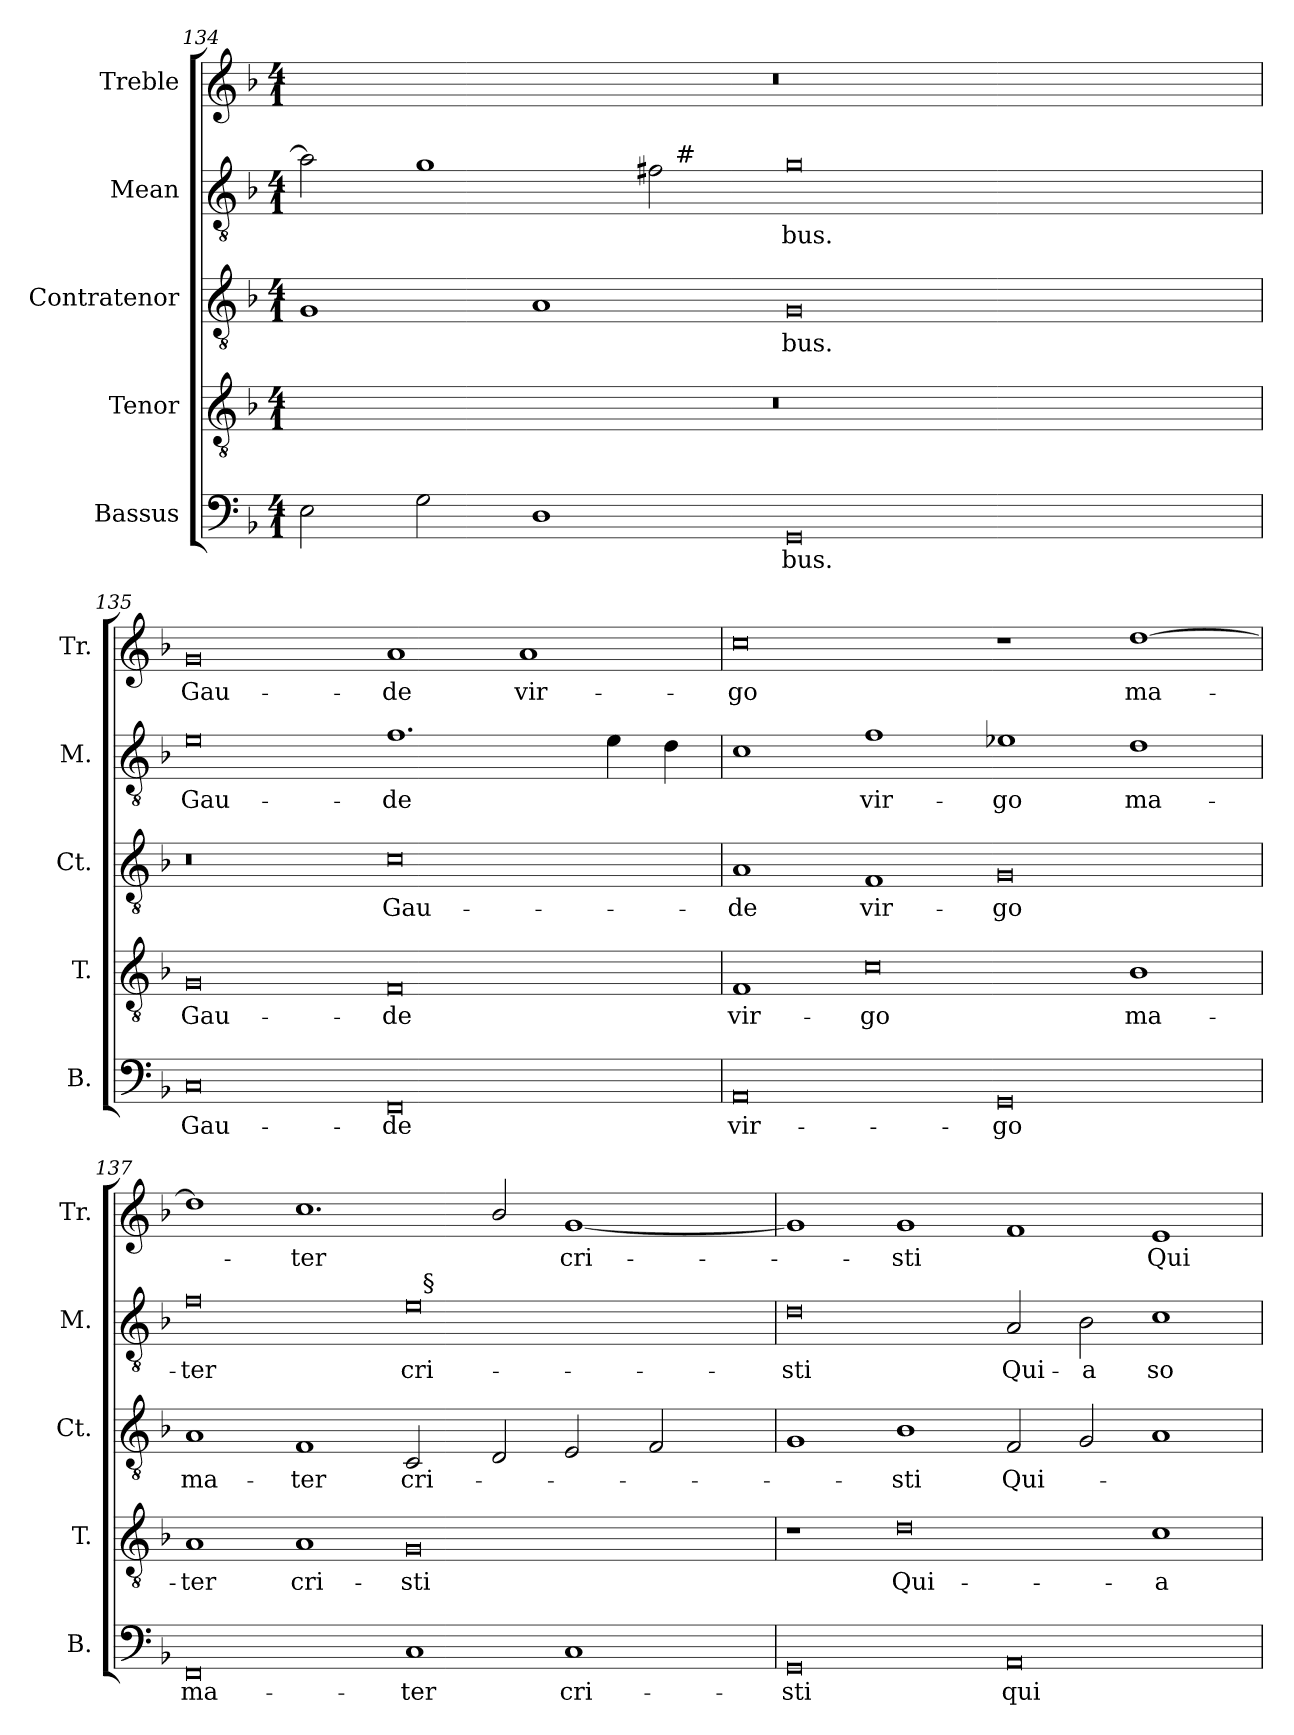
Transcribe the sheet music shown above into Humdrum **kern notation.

**kern	**text	**kern	**text	**kern	**text	**kern	**text	**kern	**text
*part5	*part5	*part4	*part4	*part3	*part3	*part2	*part2	*part1	*part1
*staff5	*staff5	*staff4	*staff4	*staff3	*staff3	*staff2	*staff2	*staff1	*staff1
*I"Bassus	*	*I"Tenor	*	*I"Contratenor	*	*I"Mean	*	*I"Treble	*
*I'B.	*	*I'T.	*	*I'Ct.	*	*I'M.	*	*I'Tr.	*
*clefF4	*	*clefGv2	*	*clefGv2	*	*clefGv2	*	*clefG2	*
*	*	*ITrd7c12	*	*ITrd7c12	*	*ITrd7c12	*	*	*
*k[b-]	*	*k[b-]	*	*k[b-]	*	*k[b-]	*	*k[b-]	*
*F:	*	*F:	*	*F:	*	*F:	*	*F:	*
*M4/1	*	*M4/1	*	*M4/1	*	*M4/1	*	*M4/1	*
=134	=134	=134	=134	=134	=134	=134	=134	=134	=134
!	!	!LO:N:vis=1	!	!	!	!	!	!LO:N:vis=1	!
*	*	*	*	*	*	*^	*	*	*
2Ei\	.	00r	.	1GGi	.	2Ai\]	1ryy	.	00r	.
2Gi\	.	.	.	.	.	1Gi	.	.	.	.
1Di	.	.	.	1AAi	.	.	2ryy	.	.	.
.	.	.	.	.	.	2F#i\	32ryy	.	.	.
.	.	.	.	.	.	.	256ryy	.	.	.
!	!	!	!	!	!	!	!LO:TX:a:t=#	!	!	!
.	.	.	.	.	.	.	1ryy	.	.	.
!	!LO:LY:b:color=#000000	!	!	!	!	!	!	!	!	!
!	!	!	!	!	!LO:LY:b:color=#000000	!	!	!	!	!
!	!	!	!	!	!	!	!	!LO:LY:b:color=#000000	!	!
0GGi	-bus.	.	.	0GGi	-bus.	0Gi	.	-bus.	.	.
.	.	.	.	.	.	.	1ryy	.	.	.
.	.	.	.	.	.	.	4ryy	.	.	.
.	.	.	.	.	.	.	8ryy	.	.	.
.	.	.	.	.	.	.	16ryy	.	.	.
.	.	.	.	.	.	.	64..ryy	.	.	.
*	*	*	*	*	*	*v	*v	*	*	*
!!LO:LB:g=z
=135`	=135`	=135`	=135`	=135`	=135`	=135`	=135`	=135`	=135`
*	*	*	*	*	*	*^	*	*	*
!	!LO:LY:b:color=#000000	!	!	!	!	!	!	!	!	!
*	*	*	*	*	*	*v	*v	*	*	*
*	*	*	*	*	*	*^	*	*	*
!	!	!	!LO:LY:b:color=#000000	!	!	!	!	!	!	!
*	*	*	*	*	*	*v	*v	*	*	*
*	*	*	*	*	*	*^	*	*	*
!	!	!	!	!	!	!	!	!LO:LY:b:color=#000000	!	!
*	*	*	*	*	*	*v	*v	*	*	*
*	*	*	*	*	*	*^	*	*	*
!	!	!	!	!	!	!	!	!	!	!LO:LY:b:color=#000000
*	*	*	*	*	*	*v	*v	*	*	*
0Ci	Gau-	0GGi	Gau-	0r	.	0Ei	Gau-	0gi	Gau-
!	!LO:LY:b:color=#000000	!	!	!	!	!	!	!	!
!	!	!	!LO:LY:b:color=#000000	!	!	!	!	!	!
!	!	!	!	!	!LO:LY:b:color=#000000	!	!	!	!
!	!	!	!	!	!	!	!LO:LY:b:color=#000000	!	!
!	!	!	!	!	!	!	!	!	!LO:LY:b:color=#000000
0FFi	-de	0FFi	-de	0Ci	Gau-	1.Fi	-de	1ai	-de
!	!	!	!	!	!	!	!	!	!LO:LY:b:color=#000000
.	.	.	.	.	.	.	.	1ai	vir-
.	.	.	.	.	.	4Ei\	.	.	.
.	.	.	.	.	.	4Di\	.	.	.
=136`	=136`	=136`	=136`	=136`	=136`	=136`	=136`	=136`	=136`
!	!LO:LY:b:color=#000000	!	!	!	!	!	!	!	!
!	!	!	!LO:LY:b:color=#000000	!	!	!	!	!	!
!	!	!	!	!	!LO:LY:b:color=#000000	!	!	!	!
!	!	!	!	!	!	!	!	!	!LO:LY:b:color=#000000
0AAi	vir-	1FFi	vir-	1AAi	-de	1Ci	.	0cci	-go
!	!	!	!LO:LY:b:color=#000000	!	!	!	!	!	!
!	!	!	!	!	!LO:LY:b:color=#000000	!	!	!	!
!	!	!	!	!	!	!	!LO:LY:b:color=#000000	!	!
.	.	0Ci	-go	1FFi	vir-	1Fi	vir-	.	.
!	!LO:LY:b:color=#000000	!	!	!	!	!	!	!	!
!	!	!	!	!	!LO:LY:b:color=#000000	!	!	!	!
!	!	!	!	!	!	!	!LO:LY:b:color=#000000	!	!
0GGi	-go	.	.	0GGi	-go	1E-Xi	-go	1r	.
!	!	!	!LO:LY:b:color=#000000	!	!	!	!	!	!
!	!	!	!	!	!	!	!LO:LY:b:color=#000000	!	!
!	!	!	!	!	!	!	!	!	!LO:LY:b:color=#000000
.	.	1BB-i	ma-	.	.	1Di	ma-	[<1ddi	ma-
=137`	=137`	=137`	=137`	=137`	=137`	=137`	=137`	=137`	=137`
!	!LO:LY:b:color=#000000	!	!	!	!	!	!	!	!
!	!	!	!LO:LY:b:color=#000000	!	!	!	!	!	!
!	!	!	!	!	!LO:LY:b:color=#000000	!	!	!	!
!	!	!	!	!	!	!	!LO:LY:b:color=#000000	!	!
*	*	*	*	*	*	*^	*	*	*
0FFi	ma-	1AAi	-ter	1AAi	ma-	0Fi	1ryy	-ter	1ddi]	.
!	!	!	!LO:LY:b:color=#000000	!	!	!	!	!	!	!
!	!	!	!	!	!LO:LY:b:color=#000000	!	!	!	!	!
!	!	!	!	!	!	!	!	!	!	!LO:LY:b:color=#000000
.	.	1AAi	cri-	1FFi	-ter	.	1ryy	.	1.cci	-ter
!	!LO:LY:b:color=#000000	!	!	!	!	!	!	!	!	!
!	!	!	!LO:LY:b:color=#000000	!	!	!	!	!	!	!
!	!	!	!	!	!LO:LY:b:color=#000000	!	!	!	!	!
!	!	!	!	!	!	!	!	!LO:LY:b:color=#000000	!	!
1Ci	-ter	0GGi	-sti	2CCi/	cri-	0Ei	32ryy	cri-	.	.
.	.	.	.	.	.	.	256ryy	.	.	.
!	!	!	!	!	!	!	!LO:TX:a:t=§	!	!	!
.	.	.	.	.	.	.	1ryy	.	.	.
.	.	.	.	2DDi/	.	.	.	.	2b-i/	.
!	!LO:LY:b:color=#000000	!	!	!	!	!	!	!	!	!
!	!	!	!	!	!	!	!	!	!	!LO:LY:b:color=#000000
1Ci	cri-	.	.	2EEi/	.	.	.	.	[>1gi	cri-
.	.	.	.	.	.	.	2ryy	.	.	.
.	.	.	.	2FFi/	.	.	.	.	.	.
.	.	.	.	.	.	.	4ryy	.	.	.
.	.	.	.	.	.	.	8ryy	.	.	.
.	.	.	.	.	.	.	16ryy	.	.	.
.	.	.	.	.	.	.	64..ryy	.	.	.
*	*	*	*	*	*	*v	*v	*	*	*
!!LO:PB:g=z
=138`	=138`	=138`	=138`	=138`	=138`	=138`	=138`	=138`	=138`
*	*	*	*	*	*	*^	*	*	*
!	!LO:LY:b:color=#000000	!	!	!	!	!	!	!	!	!
*	*	*	*	*	*	*v	*v	*	*	*
*	*	*	*	*	*	*^	*	*	*
!	!	!	!	!	!	!	!	!LO:LY:b:color=#000000	!	!
*	*	*	*	*	*	*v	*v	*	*	*
0GGi	-sti	1r	.	1GGi	.	0Di	-sti	1gi]	.
!	!	!	!LO:LY:b:color=#000000	!	!	!	!	!	!
!	!	!	!	!	!LO:LY:b:color=#000000	!	!	!	!
!	!	!	!	!	!	!	!	!	!LO:LY:b:color=#000000
.	.	0Di	Qui-	1BB-i	-sti	.	.	1gi	-sti
!	!LO:LY:b:color=#000000	!	!	!	!	!	!	!	!
!	!	!	!	!	!LO:LY:b:color=#000000	!	!	!	!
!	!	!	!	!	!	!	!LO:LY:b:color=#000000	!	!
0AAi	qui-	.	.	2FFi/	Qui-	2AAi/	Qui-	1fi	.
!	!	!	!	!	!	!	!LO:LY:b:color=#000000	!	!
.	.	.	.	2GGi/	.	2BB-i\	-a	.	.
!	!	!	!LO:LY:b:color=#000000	!	!	!	!	!	!
!	!	!	!	!	!	!	!LO:LY:b:color=#000000	!	!
!	!	!	!	!	!	!	!	!	!LO:LY:b:color=#000000
.	.	1Ci	-a	1AAi	.	1Ci	so-	1ei	Qui-
=`	=`	=`	=`	=`	=`	=`	=`	=`	=`
*-	*-	*-	*-	*-	*-	*-	*-	*-	*-
